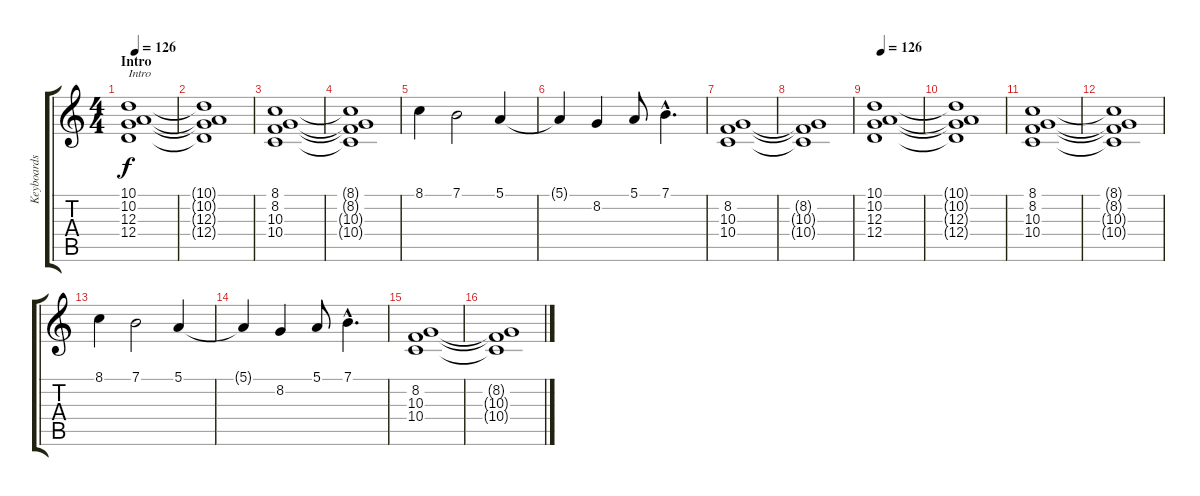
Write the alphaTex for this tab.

\track ("Keyboards" "Keyboards") {instrument synthstrings1}
\staff {score tabs}
\tuning (E4 B3 G3 D3 A2 E2) {hide}
\ts (4 4)
\section ("" "Intro")
\tempo 126
\clef g2
\ks c
(10.1 10.2 12.3 12.4).1{txt "Intro" dy f instrument synthstrings1} |
(10.1{t} 10.2{t} 12.3{t} 12.4{t}).1 |
(8.1 8.2 10.3 10.4).1 |
(8.1{t} 8.2{t} 10.3{t} 10.4{t}).1 |
8.1.4 7.1.2 5.1.4 |
5.1{t}.4 8.2.4 5.1.8 7.1{hac}.4{d} |
(8.2 10.3 10.4).1 |
(8.2{t} 10.3{t} 10.4{t}).1 |
\tempo 126
(10.1 10.2 12.3 12.4).1 |
(10.1{t} 10.2{t} 12.3{t} 12.4{t}).1 |
(8.1 8.2 10.3 10.4).1 |
(8.1{t} 8.2{t} 10.3{t} 10.4{t}).1 |
8.1.4 7.1.2 5.1.4 |
5.1{t}.4 8.2.4 5.1.8 7.1{hac}.4{d} |
(8.2 10.3 10.4).1 |
(8.2{t} 10.3{t} 10.4{t}).1
